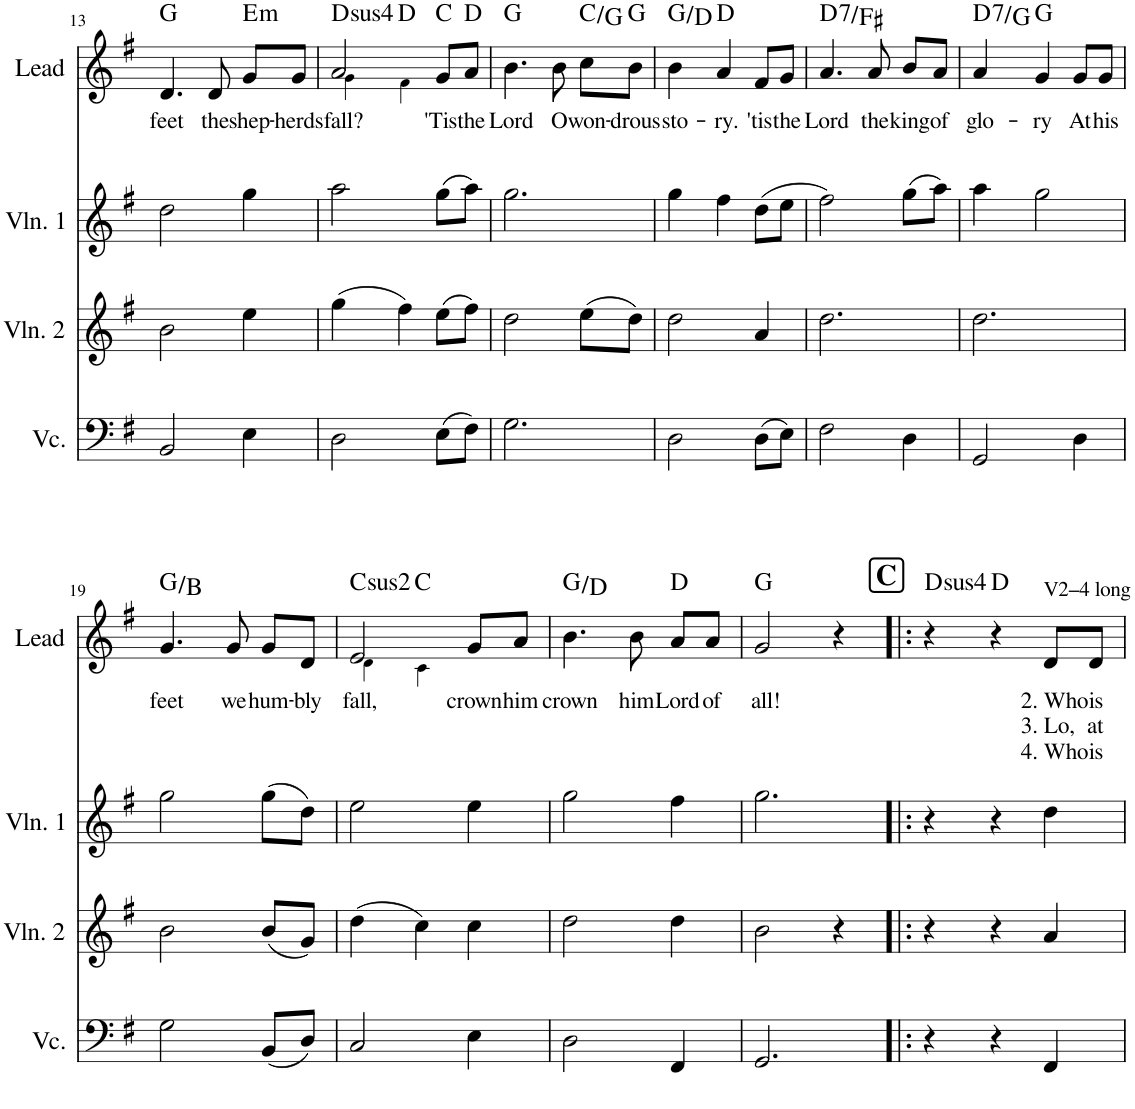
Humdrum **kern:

**kern	**kern	**kern	**kern	**text	**text	**text	**harte
*part4	*part3	*part2	*part1	*part1	*part1	*part1	*part1
*staff4	*staff3	*staff2	*staff1	*staff1	*staff1	*staff1	*
*I"Violoncello	*I"Violin 2	*I"Violin 1	*I"Lead	*	*	*	*
*I'Vc.	*I'Vln. 2	*I'Vln. 1	*I'Lead	*	*	*	*
!!LO:PB:g=z
*clefF4	*clefG2	*clefG2	*clefG2	*	*	*	*
*k[f#]	*k[f#]	*k[f#]	*k[f#]	*	*	*	*
*M3/4	*M3/4	*M3/4	*M3/4	*	*	*	*
=13	=13	=13	=13	=13	=13	=13	=13
!	!	!	!	!LO:LY:b	!	!	!
2BB/	2b\	2dd\	4.d/	feet	.	.	G:maj
!	!	!	!	!LO:LY:b	!	!	!
.	.	.	8d/	the	.	.	.
!	!	!	!	!LO:LY:b	!	!	!LO:H:kt=m
4E\	4ee\	4gg\	8g/L	shep-	.	.	E:min
!	!	!	!	!LO:LY:b	!	!	!
.	.	.	8g/J	-herds	.	.	.
=14	=14	=14	=14	=14	=14	=14	=14
!	!	!	!	!LO:LY:b	!	!	!LO:H:kt=4
*	*	*	*^	*	*	*	*
2D\	(4gg\	2aa\	2a/	4g!\	fall?	.	.	D:sus4
.	4ff#\)	.	.	4f#!\	.	.	.	D:maj
!	!	!	!	!	!LO:LY:b	!	!	!
(8E\L	(8ee\L	(8gg\L	8g/L	4ryy	'Tis	.	.	C:maj
!	!	!	!	!	!LO:LY:b	!	!	!
8F#\J)	8ff#\J)	8aa\J)	8a/J	.	the	.	.	D:maj
*	*	*	*v	*v	*	*	*	*
=15	=15	=15	=15	=15	=15	=15	=15
!	!	!	!	!LO:LY:b	!	!	!
2.G\	2dd\	2.gg\	4.b\	Lord	.	.	G:maj
!	!	!	!	!LO:LY:b	!	!	!
.	.	.	8b\	O	.	.	.
!	!	!	!	!LO:LY:b	!	!	!
.	(8ee\L	.	8cc\L	won-	.	.	C:maj/5
!	!	!	!	!LO:LY:b	!	!	!
.	8dd\J)	.	8b\J	-drous	.	.	G:maj
=16	=16	=16	=16	=16	=16	=16	=16
!	!	!	!	!LO:LY:b	!	!	!
2D\	2dd\	4gg\	4b\	sto-	.	.	G:maj/5
!	!	!	!	!LO:LY:b	!	!	!
.	.	4ff#\	4a/	-ry.	.	.	D:maj
!	!	!	!	!LO:LY:b	!	!	!
(8D\L	4a/	(8dd\L	8f#/L	'tis	.	.	.
!	!	!	!	!LO:LY:b	!	!	!
8E\J)	.	8ee\J	8g/J	the	.	.	.
=17	=17	=17	=17	=17	=17	=17	=17
!	!	!	!	!LO:LY:b	!	!	!LO:H:kt=7
2F#\	2.dd\	2ff#\)	4.a/	Lord	.	.	D:7/3
!	!	!	!	!LO:LY:b	!	!	!
.	.	.	8a/	the	.	.	.
!	!	!	!	!LO:LY:b	!	!	!
4D\	.	(8gg\L	8b/L	king	.	.	.
!	!	!	!	!LO:LY:b	!	!	!
.	.	8aa\J)	8a/J	of	.	.	.
=18	=18	=18	=18	=18	=18	=18	=18
!	!	!	!	!LO:LY:b	!	!	!LO:H:kt=7
2GG/	2.dd\	4aa\	4a/	glo-	.	.	D:7/4
!	!	!	!	!LO:LY:b	!	!	!
.	.	2gg\	4g/	-ry	.	.	G:maj
!	!	!	!	!LO:LY:b	!	!	!
4D\	.	.	8g/L	At	.	.	.
!	!	!	!	!LO:LY:b	!	!	!
.	.	.	8g/J	his	.	.	.
!!LO:LB:g=z
=19	=19	=19	=19	=19	=19	=19	=19
!	!	!	!	!LO:LY:b	!	!	!
2G\	2b\	2gg\	4.g/	feet	.	.	G:maj/3
!	!	!	!	!LO:LY:b	!	!	!
.	.	.	8g/	we	.	.	.
!	!	!	!	!LO:LY:b	!	!	!
(8BB/L	(8b/L	(8gg\L	8g/L	hum-	.	.	.
!	!	!	!	!LO:LY:b	!	!	!
8D/J)	8g/J)	8dd\J)	8d/J	-bly	.	.	.
=20	=20	=20	=20	=20	=20	=20	=20
!	!	!	!	!LO:LY:b	!	!	!LO:H:kt=2
*	*	*	*^	*	*	*	*
2C/	(4dd\	2ee\	2e/	4d!\	fall,	.	.	C:(1,2,5)
.	4cc\)	.	.	4c!\	.	.	.	C:maj
!	!	!	!	!	!LO:LY:b	!	!	!
4E\	4cc\	4ee\	8g/L	4ryy	crown	.	.	.
!	!	!	!	!	!LO:LY:b	!	!	!
.	.	.	8a/J	.	him	.	.	.
*	*	*	*v	*v	*	*	*	*
=21	=21	=21	=21	=21	=21	=21	=21
!	!	!	!	!LO:LY:b	!	!	!
2D\	2dd\	2gg\	4.b\	crown	.	.	G:maj/5
!	!	!	!	!LO:LY:b	!	!	!
.	.	.	8b\	him	.	.	.
!	!	!	!	!LO:LY:b	!	!	!
4FF#/	4dd\	4ff#\	8a/L	Lord	.	.	D:maj
!	!	!	!	!LO:LY:b	!	!	!
.	.	.	8a/J	of	.	.	.
=22	=22	=22	=22	=22	=22	=22	=22
!	!	!	!	!LO:LY:b	!	!	!
2.GG/	2b\	2.gg\	2g/	all!	.	.	G:maj
.	4r	.	4r	.	.	.	.
!!LO:REH:place=s1:a:B:cj:fs=14:t=C
=23!|:	=23!|:	=23!|:	=23!|:	=23!|:	=23!|:	=23!|:	=23!|:
!	!	!	!	!	!	!	!LO:H:kt=4
4r	4r	4r	4r	.	.	.	D:sus4
4r	4r	4r	4r	.	.	.	D:maj
!	!	!	!LO:TX:a:t=V2–4 long	!	!	!	!
!	!	!	!	!LO:LY:b	!LO:LY:b	!LO:LY:b	!
4FF#/	4a/	4dd\	8d/L	2. Who	3. Lo,	4. Who	.
!	!	!	!	!LO:LY:b	!LO:LY:b	!LO:LY:b	!
.	.	.	8d/J	is	at	is	.
=	=	=	=	=	=	=	=
*-	*-	*-	*-	*-	*-	*-	*-
